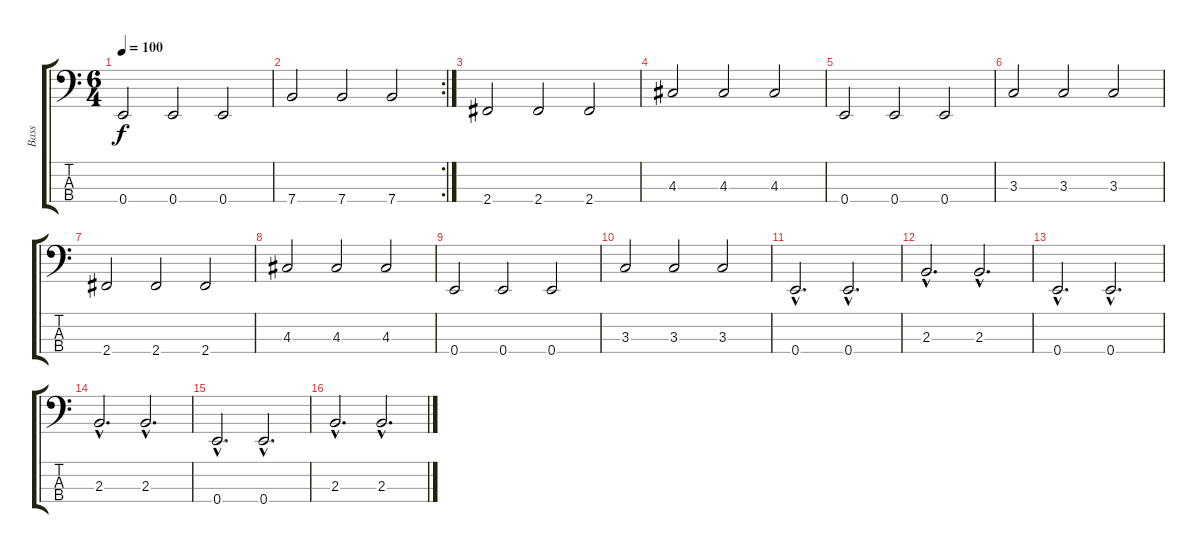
\track ("Bass" "Bass") {instrument electricbassfinger}
\staff {score tabs}
\tuning (G2 D2 A1 E1) {hide}
\ts (6 4)
\tempo 100
\clef f4
\ks c
0.4.2{dy f} 0.4.2 0.4.2 |
\rc 2
7.4.2 7.4.2 7.4.2 |
2.4.2 2.4.2 2.4.2 |
4.3.2 4.3.2 4.3.2 |
0.4.2 0.4.2 0.4.2 |
3.3.2 3.3.2 3.3.2 |
2.4.2 2.4.2 2.4.2 |
4.3.2 4.3.2 4.3.2 |
0.4.2 0.4.2 0.4.2 |
3.3.2 3.3.2 3.3.2 |
0.4{hac}.2{d} 0.4{hac}.2{d} |
2.3{hac}.2{d} 2.3{hac}.2{d} |
0.4{hac}.2{d} 0.4{hac}.2{d} |
2.3{hac}.2{d} 2.3{hac}.2{d} |
0.4{hac}.2{d} 0.4{hac}.2{d} |
2.3{hac}.2{d} 2.3{hac}.2{d}
